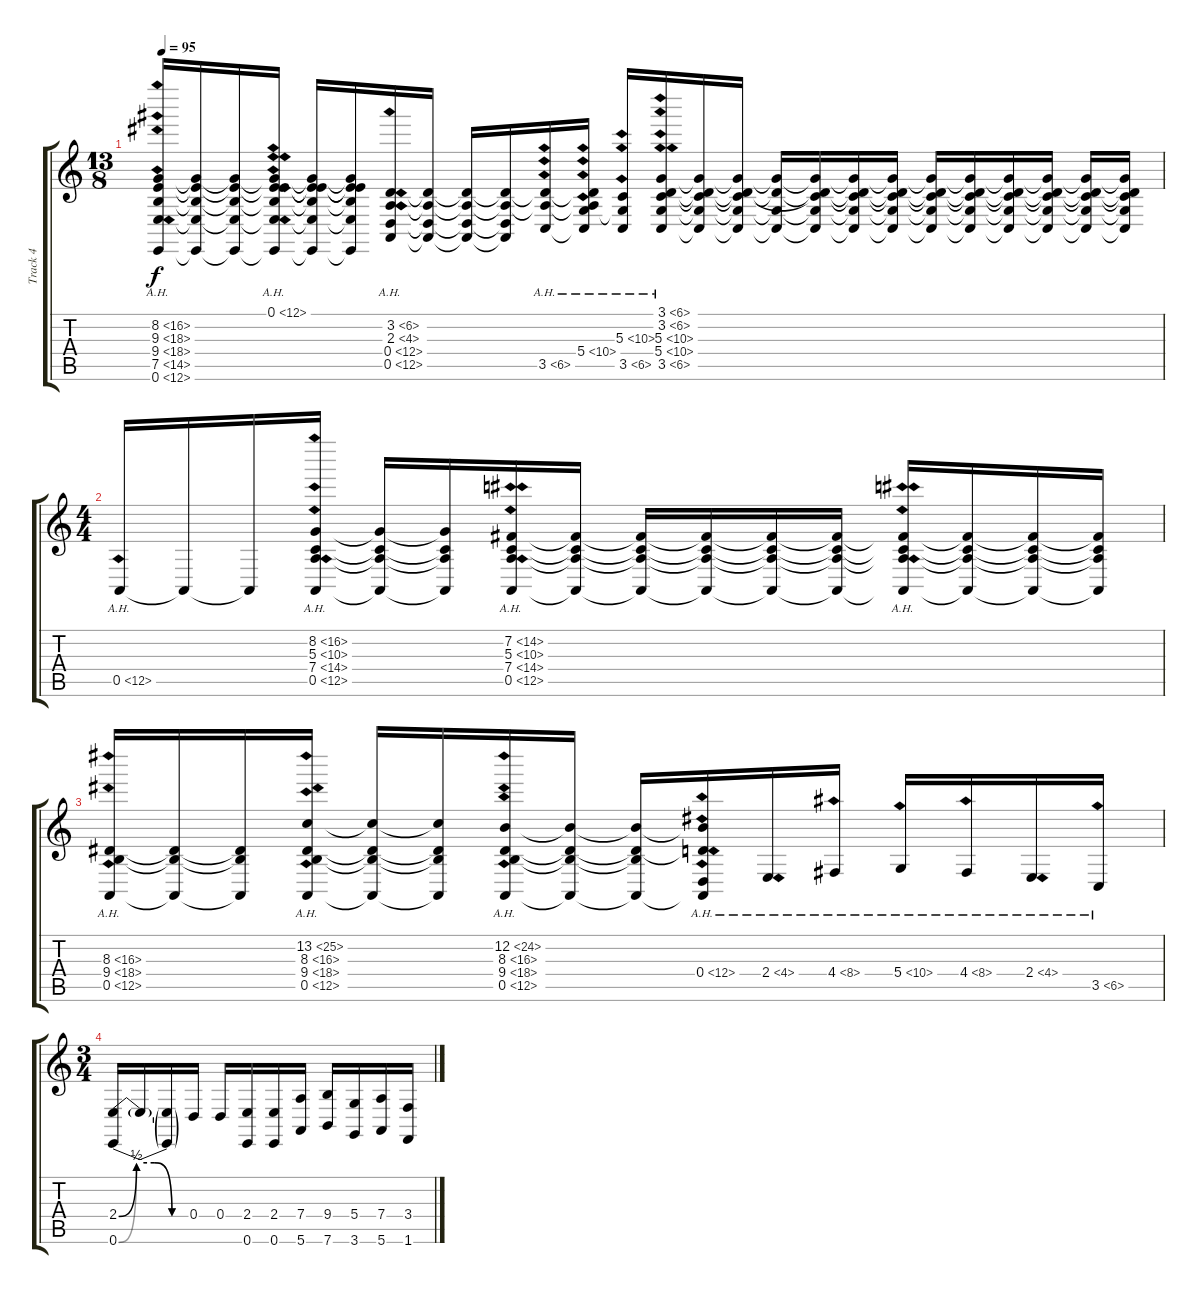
\track ("Track 4" "Track 4") {instrument stringensemble1}
\staff {score tabs}
\tuning (E4 B3 G3 D3 A2 E2) {hide}
\ts (13 8)
\tempo 95
\clef g2
\ks c
(8.2{ah 8} 9.3{ah 9} 9.4{ah 9} 7.5{ah 7} 0.6{ah 12}).16{dy f instrument stringensemble1} (8.2{t} 9.3{t} 9.4{t} 7.5{t} 0.6{t}).16 (8.2{t} 9.3{t} 9.4{t} 7.5{t} 0.6{t}).16 (0.1{ah 12} 8.2{ah 12 t} 9.3{ah 12 t} 9.4{ah 12 t} 7.5{ah 12 t} 0.6{ah 12 t}).16 (0.1{t} 8.2{t} 9.3{t} 9.4{t} 7.5{t} 0.6{t}).16 (0.1{t} 8.2{t} 9.3{t} 9.4{t} 7.5{t} 0.6{t}).16 (3.2{ah 3} 2.3{ah 2} 0.4{ah 12} 0.5{ah 12}).16 (3.2{t} 2.3{t} 0.4{t} 0.5{t}).16 (3.2{t} 2.3{t} 0.4{t} 0.5{t}).16 (3.2{t} 2.3{t} 0.4{t} 0.5{t}).16 (3.2{ah 12 t} 2.3{ah 12 t} 3.5{ah 3}).16 (3.2{ah 12 t} 2.3{ah 12 t} 5.4{ah 5} 3.5{ah 12 t}).16 (5.3{ah 5} 5.4{ah 12 t} 3.5{ah 3}).16 (3.1{ah 3} 3.2{ah 3} 5.3{ah 5} 5.4{ah 5} 3.5{ah 3}).16 (3.1{t} 3.2{t} 5.3{t} 5.4{t} 3.5{t}).16 (3.1{t} 3.2{t} 5.3{t} 5.4{t} 3.5{t}).16 (3.1{t} 3.2{t} 5.4{t} 3.5{t}).16 (3.1{t} 3.2{t} 5.3{t} 5.4{t} 3.5{t}).16 (3.1{t} 3.2{t} 5.3{t} 5.4{t} 3.5{t}).16 (3.1{t} 3.2{t} 5.3{t} 5.4{t} 3.5{t}).16 (3.1{t} 3.2{t} 5.3{t} 5.4{t} 3.5{t}).16 (3.1{t} 3.2{t} 5.3{t} 5.4{t} 3.5{t}).16 (3.1{t} 3.2{t} 5.3{t} 5.4{t} 3.5{t}).16 (3.1{t} 3.2{t} 5.3{t} 5.4{t} 3.5{t}).16 (3.1{t} 3.2{t} 5.3{t} 5.4{t} 3.5{t}).16 (3.1{t} 3.2{t} 5.3{t} 5.4{t} 3.5{t}).16 |
\ts (4 4)
0.5{ah 12}.16 0.5{t}.16 0.5{t}.16 (8.2{ah 8} 5.3{ah 5} 7.4{ah 7} 0.5{ah 12}).16 (8.2{t} 5.3{t} 7.4{t} 0.5{t}).16 (8.2{t} 5.3{t} 7.4{t} 0.5{t}).16 (7.2{ah 7} 5.3{ah 5} 7.4{ah 7} 0.5{ah 12}).16 (7.2{t} 5.3{t} 7.4{t} 0.5{t}).16 (7.2{t} 5.3{t} 7.4{t} 0.5{t}).16 (7.2{t} 5.3{t} 7.4{t} 0.5{t}).16 (7.2{t} 5.3{t} 7.4{t} 0.5{t}).16 (7.2{t} 5.3{t} 7.4{t} 0.5{t}).16 (7.2{ah 7 t} 5.3{ah 5 t} 7.4{ah 7 t} 0.5{ah 12 t}).16 (7.2{t} 5.3{t} 7.4{t} 0.5{t}).16 (7.2{t} 5.3{t} 7.4{t} 0.5{t}).16 (7.2{t} 5.3{t} 7.4{t} 0.5{t}).16 |
(8.3{ah 8} 9.4{ah 9} 0.5{ah 12}).16 (8.3{t} 9.4{t} 0.5{t}).16 (8.3{t} 9.4{t} 0.5{t}).16 (13.2{ah 12} 8.3{ah 8} 9.4{ah 9} 0.5{ah 12}).16 (13.2{t} 8.3{t} 9.4{t} 0.5{t}).16 (13.2{t} 8.3{t} 9.4{t} 0.5{t}).16 (12.2{ah 12} 8.3{ah 8} 9.4{ah 9} 0.5{ah 12}).16 (12.2{t} 8.3{t} 9.4{t} 0.5{t}).16 (12.2{t} 8.3{t} 9.4{t} 0.5{t}).16 (12.2{ah 12 t} 8.3{ah 12 t} 0.4{ah 12} 0.5{ah 12 t}).16 2.4{ah 2}.16 4.4{ah 4}.16 5.4{ah 5}.16 4.4{ah 4}.16 2.4{ah 2}.16 3.5{ah 3}.16 |
\ts (3 4)
(2.4{be (custom 0 0 15 2 30 2 45 0 60 0)} 0.6{be (custom 0 0 15 2 30 2 45 0 60 0)}).16{instrument lead2sawtooth} 2.4{t}.16 (2.4{t} 0.6{t}).16 0.4.16 0.4.16 (2.4 0.6).16 (2.4 0.6).16 (7.4 5.6).16 (9.4 7.6).16 (5.4 3.6).16 (7.4 5.6).16 (3.4 1.6).16
